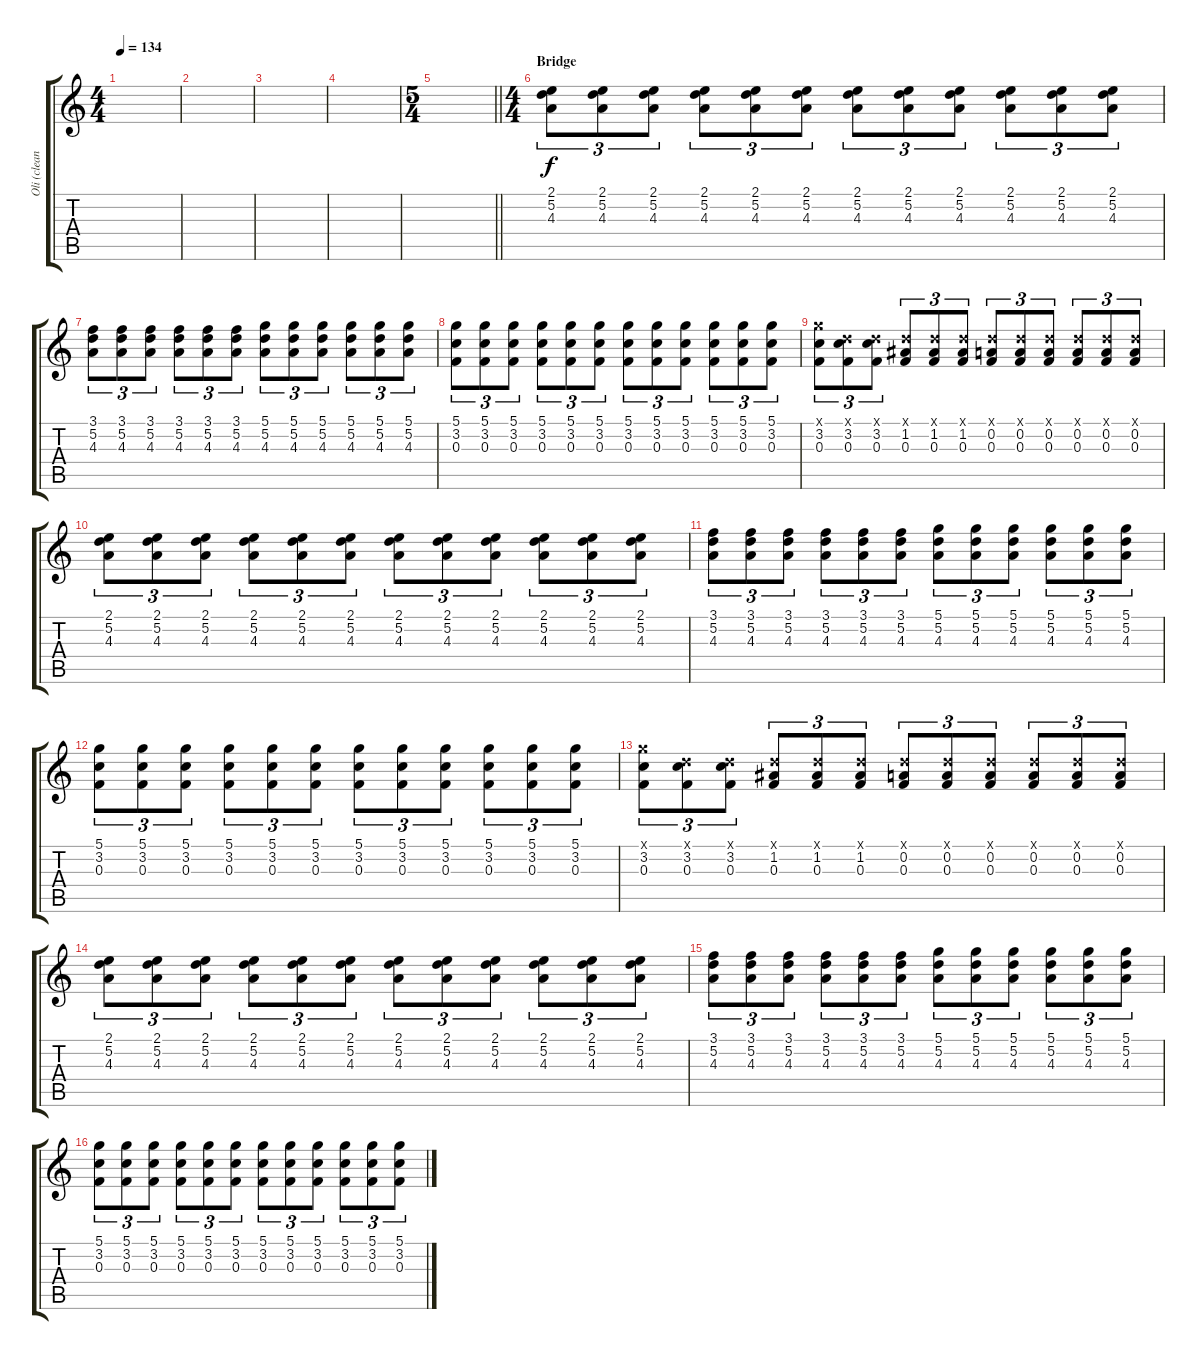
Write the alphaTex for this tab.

\track ("Oli (clean/overdub)" "Oli (clean") {instrument acousticguitarsteel}
\staff {score tabs}
\tuning (D4 A3 F3 C3 G2 D2) {hide}
\ts (4 4)
\tempo 134
\clef g2
\ks c
|
|
|
|
\ts (5 4)
\barLineRight lightlight
|
\ts (4 4)
\section ("" "Bridge")
(2.1 5.2 4.3).8{tu (3 2)} (2.1 5.2 4.3).8{tu (3 2)} (2.1 5.2 4.3).8{tu (3 2)} (2.1 5.2 4.3).8{tu (3 2)} (2.1 5.2 4.3).8{tu (3 2)} (2.1 5.2 4.3).8{tu (3 2)} (2.1 5.2 4.3).8{tu (3 2)} (2.1 5.2 4.3).8{tu (3 2)} (2.1 5.2 4.3).8{tu (3 2)} (2.1 5.2 4.3).8{tu (3 2)} (2.1 5.2 4.3).8{tu (3 2)} (2.1 5.2 4.3).8{tu (3 2)} |
(3.1 5.2 4.3).8{tu (3 2)} (3.1 5.2 4.3).8{tu (3 2)} (3.1 5.2 4.3).8{tu (3 2)} (3.1 5.2 4.3).8{tu (3 2)} (3.1 5.2 4.3).8{tu (3 2)} (3.1 5.2 4.3).8{tu (3 2)} (5.1 5.2 4.3).8{tu (3 2)} (5.1 5.2 4.3).8{tu (3 2)} (5.1 5.2 4.3).8{tu (3 2)} (5.1 5.2 4.3).8{tu (3 2)} (5.1 5.2 4.3).8{tu (3 2)} (5.1 5.2 4.3).8{tu (3 2)} |
(5.1 3.2 0.3).8{tu (3 2)} (5.1 3.2 0.3).8{tu (3 2)} (5.1 3.2 0.3).8{tu (3 2)} (5.1 3.2 0.3).8{tu (3 2)} (5.1 3.2 0.3).8{tu (3 2)} (5.1 3.2 0.3).8{tu (3 2)} (5.1 3.2 0.3).8{tu (3 2)} (5.1 3.2 0.3).8{tu (3 2)} (5.1 3.2 0.3).8{tu (3 2)} (5.1 3.2 0.3).8{tu (3 2)} (5.1 3.2 0.3).8{tu (3 2)} (5.1 3.2 0.3).8{tu (3 2)} |
(5.1{x} 3.2 0.3).8{tu (3 2)} (0.1{x} 3.2 0.3).8{tu (3 2)} (0.1{x} 3.2 0.3).8{tu (3 2)} (0.1{x} 1.2 0.3).8{tu (3 2)} (0.1{x} 1.2 0.3).8{tu (3 2)} (0.1{x} 1.2 0.3).8{tu (3 2)} (0.1{x} 0.2 0.3).8{tu (3 2)} (0.1{x} 0.2 0.3).8{tu (3 2)} (0.1{x} 0.2 0.3).8{tu (3 2)} (0.1{x} 0.2 0.3).8{tu (3 2)} (0.1{x} 0.2 0.3).8{tu (3 2)} (0.1{x} 0.2 0.3).8{tu (3 2)} |
(2.1 5.2 4.3).8{tu (3 2)} (2.1 5.2 4.3).8{tu (3 2)} (2.1 5.2 4.3).8{tu (3 2)} (2.1 5.2 4.3).8{tu (3 2)} (2.1 5.2 4.3).8{tu (3 2)} (2.1 5.2 4.3).8{tu (3 2)} (2.1 5.2 4.3).8{tu (3 2)} (2.1 5.2 4.3).8{tu (3 2)} (2.1 5.2 4.3).8{tu (3 2)} (2.1 5.2 4.3).8{tu (3 2)} (2.1 5.2 4.3).8{tu (3 2)} (2.1 5.2 4.3).8{tu (3 2)} |
(3.1 5.2 4.3).8{tu (3 2)} (3.1 5.2 4.3).8{tu (3 2)} (3.1 5.2 4.3).8{tu (3 2)} (3.1 5.2 4.3).8{tu (3 2)} (3.1 5.2 4.3).8{tu (3 2)} (3.1 5.2 4.3).8{tu (3 2)} (5.1 5.2 4.3).8{tu (3 2)} (5.1 5.2 4.3).8{tu (3 2)} (5.1 5.2 4.3).8{tu (3 2)} (5.1 5.2 4.3).8{tu (3 2)} (5.1 5.2 4.3).8{tu (3 2)} (5.1 5.2 4.3).8{tu (3 2)} |
(5.1 3.2 0.3).8{tu (3 2)} (5.1 3.2 0.3).8{tu (3 2)} (5.1 3.2 0.3).8{tu (3 2)} (5.1 3.2 0.3).8{tu (3 2)} (5.1 3.2 0.3).8{tu (3 2)} (5.1 3.2 0.3).8{tu (3 2)} (5.1 3.2 0.3).8{tu (3 2)} (5.1 3.2 0.3).8{tu (3 2)} (5.1 3.2 0.3).8{tu (3 2)} (5.1 3.2 0.3).8{tu (3 2)} (5.1 3.2 0.3).8{tu (3 2)} (5.1 3.2 0.3).8{tu (3 2)} |
(5.1{x} 3.2 0.3).8{tu (3 2)} (0.1{x} 3.2 0.3).8{tu (3 2)} (0.1{x} 3.2 0.3).8{tu (3 2)} (0.1{x} 1.2 0.3).8{tu (3 2)} (0.1{x} 1.2 0.3).8{tu (3 2)} (0.1{x} 1.2 0.3).8{tu (3 2)} (0.1{x} 0.2 0.3).8{tu (3 2)} (0.1{x} 0.2 0.3).8{tu (3 2)} (0.1{x} 0.2 0.3).8{tu (3 2)} (0.1{x} 0.2 0.3).8{tu (3 2)} (0.1{x} 0.2 0.3).8{tu (3 2)} (0.1{x} 0.2 0.3).8{tu (3 2)} |
(2.1 5.2 4.3).8{tu (3 2)} (2.1 5.2 4.3).8{tu (3 2)} (2.1 5.2 4.3).8{tu (3 2)} (2.1 5.2 4.3).8{tu (3 2)} (2.1 5.2 4.3).8{tu (3 2)} (2.1 5.2 4.3).8{tu (3 2)} (2.1 5.2 4.3).8{tu (3 2)} (2.1 5.2 4.3).8{tu (3 2)} (2.1 5.2 4.3).8{tu (3 2)} (2.1 5.2 4.3).8{tu (3 2)} (2.1 5.2 4.3).8{tu (3 2)} (2.1 5.2 4.3).8{tu (3 2)} |
(3.1 5.2 4.3).8{tu (3 2)} (3.1 5.2 4.3).8{tu (3 2)} (3.1 5.2 4.3).8{tu (3 2)} (3.1 5.2 4.3).8{tu (3 2)} (3.1 5.2 4.3).8{tu (3 2)} (3.1 5.2 4.3).8{tu (3 2)} (5.1 5.2 4.3).8{tu (3 2)} (5.1 5.2 4.3).8{tu (3 2)} (5.1 5.2 4.3).8{tu (3 2)} (5.1 5.2 4.3).8{tu (3 2)} (5.1 5.2 4.3).8{tu (3 2)} (5.1 5.2 4.3).8{tu (3 2)} |
(5.1 3.2 0.3).8{tu (3 2)} (5.1 3.2 0.3).8{tu (3 2)} (5.1 3.2 0.3).8{tu (3 2)} (5.1 3.2 0.3).8{tu (3 2)} (5.1 3.2 0.3).8{tu (3 2)} (5.1 3.2 0.3).8{tu (3 2)} (5.1 3.2 0.3).8{tu (3 2)} (5.1 3.2 0.3).8{tu (3 2)} (5.1 3.2 0.3).8{tu (3 2)} (5.1 3.2 0.3).8{tu (3 2)} (5.1 3.2 0.3).8{tu (3 2)} (5.1 3.2 0.3).8{tu (3 2)}
